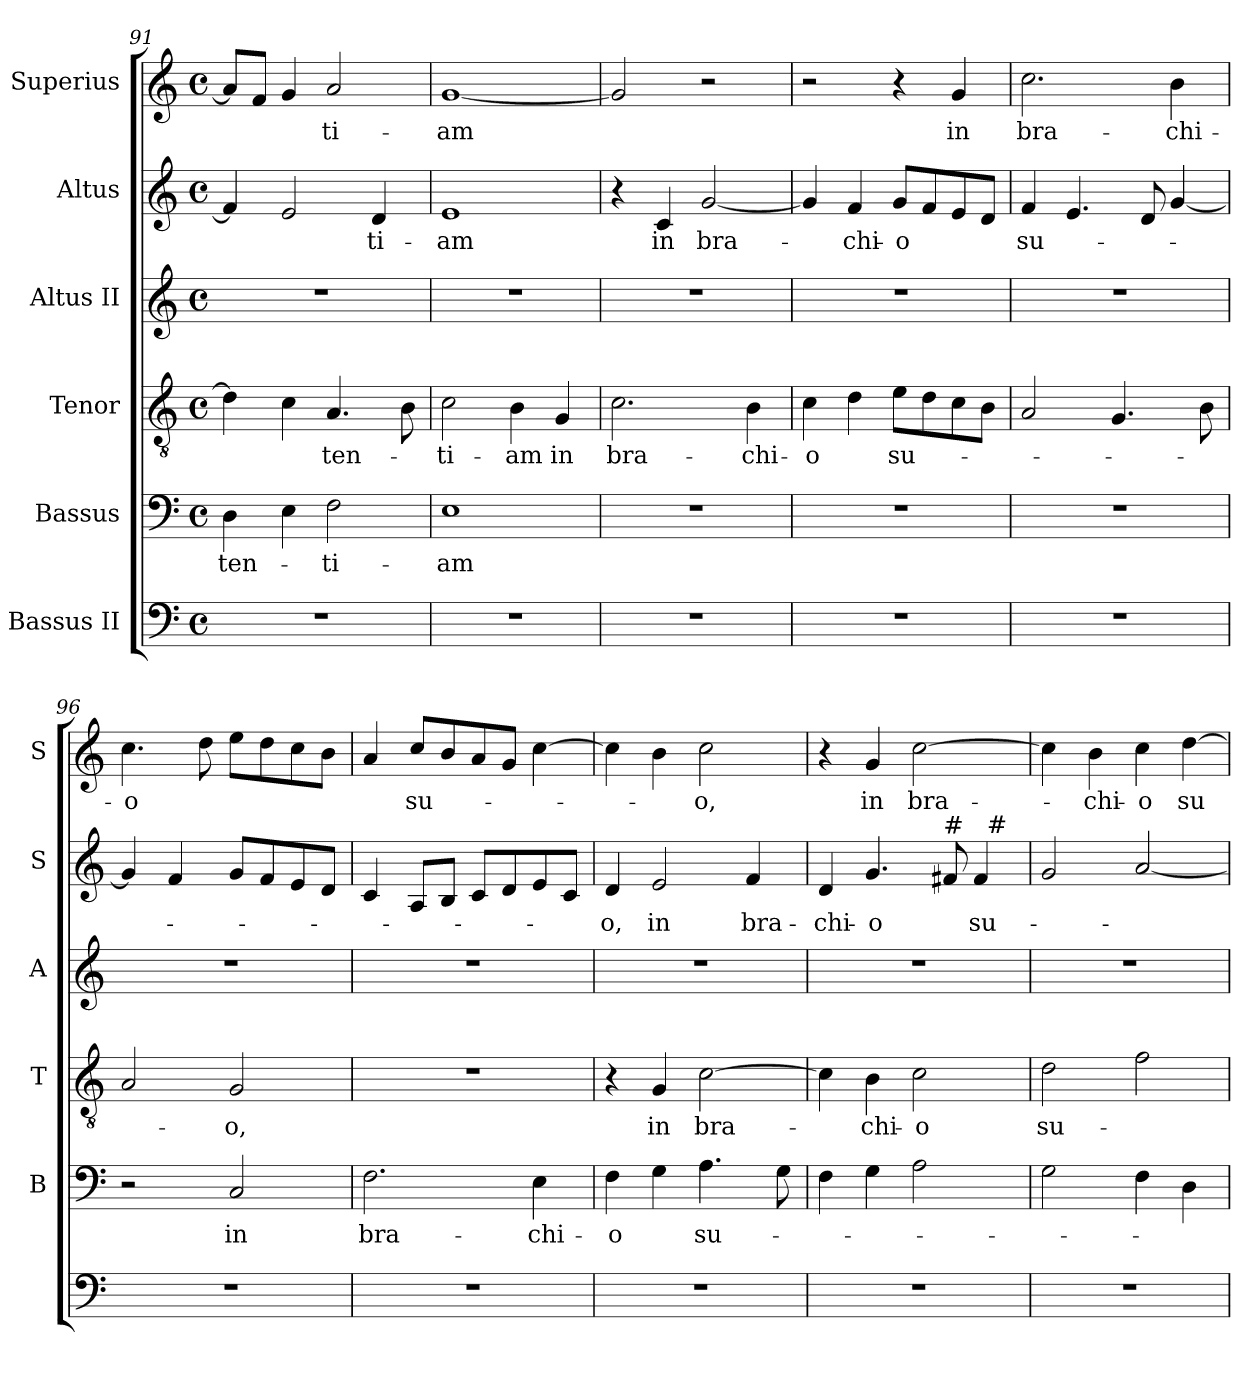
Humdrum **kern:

**kern	**kern	**text	**kern	**text	**kern	**kern	**text	**kern	**text
*part6	*part5	*part5	*part4	*part4	*part3	*part2	*part2	*part1	*part1
*staff6	*staff5	*staff5	*staff4	*staff4	*staff3	*staff2	*staff2	*staff1	*staff1
*I"Bassus II	*I"Bassus	*	*I"Tenor	*	*I"Altus II	*I"Altus	*	*I"Superius	*
*	*I'B	*	*I'T	*	*I'A	*I'S	*	*I'S	*
*clefF4	*clefF4	*	*clefGv2	*	*clefG2	*clefG2	*	*clefG2	*
*	*	*	*ITrd7c12	*	*	*	*	*	*
*k[]	*k[]	*	*k[]	*	*k[]	*k[]	*	*k[]	*
*C:	*C:	*	*C:	*	*C:	*C:	*	*C:	*
*M4/4	*M4/4	*	*M4/4	*	*M4/4	*M4/4	*	*M4/4	*
*met(c)	*met(c)	*	*met(c)	*	*met(c)	*met(c)	*	*met(c)	*
=91	=91	=91	=91	=91	=91	=91	=91	=91	=91
!	!	!LO:LY:b	!	!	!	!	!	!	!
1r	4D\	-ten-	4D\]	.	1r	4f/]	.	8a/L]	.
.	.	.	.	.	.	.	.	8f/J	.
.	4E\	.	4C\	.	.	2e/	.	4g/	.
!	!	!LO:LY:b	!	!LO:LY:b	!	!	!	!	!LO:LY:b
.	2F\	-ti-	4.AA/	-ten-	.	.	.	2a/	-ti-
!	!	!	!	!	!	!	!LO:LY:b	!	!
.	.	.	.	.	.	4d/	-ti-	.	.
.	.	.	8BB\	.	.	.	.	.	.
=92	=92	=92	=92	=92	=92	=92	=92	=92	=92
!	!	!LO:LY:b	!	!LO:LY:b	!	!	!LO:LY:b	!	!LO:LY:b
1r	1E	-am	2C\	-ti-	1r	1e	-am	[<1g	-am
!	!	!	!	!LO:LY:b	!	!	!	!	!
.	.	.	4BB\	-am	.	.	.	.	.
!	!	!	!	!LO:LY:b	!	!	!	!	!
.	.	.	4GG/	in	.	.	.	.	.
!!LO:LB:g=z
=93	=93	=93	=93	=93	=93	=93	=93	=93	=93
!	!	!	!	!LO:LY:b	!	!	!	!	!
1r	1r	.	2.C\	bra-	1r	4r	.	2g/]	.
!	!	!	!	!	!	!	!LO:LY:b	!	!
.	.	.	.	.	.	4c/	in	.	.
!	!	!	!	!	!	!	!LO:LY:b	!	!
.	.	.	.	.	.	[<2g/	bra-	2r	.
!	!	!	!	!LO:LY:b	!	!	!	!	!
.	.	.	4BB\	-chi-	.	.	.	.	.
=94	=94	=94	=94	=94	=94	=94	=94	=94	=94
!	!	!	!	!LO:LY:b	!	!	!	!	!
1r	1r	.	4C\	-o	1r	4g/]	.	2r	.
!	!	!	!	!	!	!	!LO:LY:b	!	!
.	.	.	4D\	.	.	4f/	-chi-	.	.
!	!	!	!	!LO:LY:b	!	!	!LO:LY:b	!	!
.	.	.	8E\L	su-	.	8g/L	-o	4r	.
.	.	.	8D\	.	.	8f/	.	.	.
!	!	!	!	!	!	!	!	!	!LO:LY:b
.	.	.	8C\	.	.	8e/	.	4g/	in
.	.	.	8BB\J	.	.	8d/J	.	.	.
=95	=95	=95	=95	=95	=95	=95	=95	=95	=95
!	!	!	!	!	!	!	!LO:LY:b	!	!LO:LY:b
1r	1r	.	2AA/	.	1r	4f/	su-	2.cc\	bra-
.	.	.	.	.	.	4.e/	.	.	.
.	.	.	4.GG/	.	.	.	.	.	.
.	.	.	.	.	.	8d/	.	.	.
!	!	!	!	!	!	!	!	!	!LO:LY:b
.	.	.	.	.	.	[<4g/	.	4b\	-chi-
.	.	.	8BB\	.	.	.	.	.	.
=96	=96	=96	=96	=96	=96	=96	=96	=96	=96
!	!	!	!	!	!	!	!	!	!LO:LY:b
1r	2r	.	2AA/	.	1r	4g/]	.	4.cc\	-o
.	.	.	.	.	.	4f/	.	.	.
.	.	.	.	.	.	.	.	8dd\	.
!	!	!LO:LY:b	!	!LO:LY:b	!	!	!	!	!
.	2C/	in	2GG/	-o,	.	8g/L	.	8ee\L	.
.	.	.	.	.	.	8f/	.	8dd\	.
.	.	.	.	.	.	8e/	.	8cc\	.
.	.	.	.	.	.	8d/J	.	8b\J	.
=97	=97	=97	=97	=97	=97	=97	=97	=97	=97
!	!	!LO:LY:b	!	!	!	!	!	!	!
1r	2.F\	bra-	1r	.	1r	4c/	.	4a/	.
!	!	!	!	!	!	!	!	!	!LO:LY:b
.	.	.	.	.	.	8A/L	.	8cc/L	su-
.	.	.	.	.	.	8B/J	.	8b/	.
.	.	.	.	.	.	8c/L	.	8a/	.
.	.	.	.	.	.	8d/	.	8g/J	.
!	!	!LO:LY:b	!	!	!	!	!	!	!
.	4E\	-chi-	.	.	.	8e/	.	[>4cc\	.
.	.	.	.	.	.	8c/J	.	.	.
=98	=98	=98	=98	=98	=98	=98	=98	=98	=98
!	!	!LO:LY:b	!	!	!	!	!LO:LY:b	!	!
1r	4F\	-o	4r	.	1r	4d/	-o,	4cc\]	.
!	!	!	!	!LO:LY:b	!	!	!LO:LY:b	!	!
.	4G\	.	4GG/	in	.	2e/	in	4b\	.
!	!	!LO:LY:b	!	!LO:LY:b	!	!	!	!	!LO:LY:b
.	4.A\	su-	[>2C\	bra-	.	.	.	2cc\	-o,
!	!	!	!	!	!	!	!LO:LY:b	!	!
.	.	.	.	.	.	4f/	bra-	.	.
.	8G\	.	.	.	.	.	.	.	.
=99	=99	=99	=99	=99	=99	=99	=99	=99	=99
!	!	!	!	!	!	!	!LO:LY:b	!	!
*	*	*	*	*	*	*^	*	*	*
1r	4F\	.	4C\]	.	1r	4d/	2ryy	-chi-	4r	.
!	!	!	!	!LO:LY:b	!	!	!	!LO:LY:b	!	!LO:LY:b
.	4G\	.	4BB\	-chi-	.	4.g/	.	-o	4g/	in
!	!	!	!	!LO:LY:b	!	!	!	!	!	!LO:LY:b
.	2A\	.	2C\	-o	.	.	4ryy	.	[>2cc\	bra-
!	!	!	!	!	!	!LO:TX:a:t=#	!	!	!	!
.	.	.	.	.	.	8f#/	.	.	.	.
!	!	!	!	!	!	!	!	!LO:LY:b	!	!
.	.	.	.	.	.	4f#/	32ryy	su-	.	.
!	!	!	!	!	!	!	!LO:TX:a:t=#	!	!	!
.	.	.	.	.	.	.	8..ryy	.	.	.
!!LO:LB:g=z
=100	=100	=100	=100	=100	=100	=100	=100	=100	=100	=100
!	!	!	!	!LO:LY:b	!	!	!	!	!	!
*	*	*	*	*	*	*v	*v	*	*	*
1r	2G\	.	2D\	su-	1r	2g/	.	4cc\]	.
!	!	!	!	!	!	!	!	!	!LO:LY:b
.	.	.	.	.	.	.	.	4b\	-chi-
!	!	!	!	!	!	!	!	!	!LO:LY:b
.	4F\	.	2F\	.	.	[<2a/	.	4cc\	-o
!	!	!	!	!	!	!	!	!	!LO:LY:b
.	4D\	.	.	.	.	.	.	[>4dd\	su-
=	=	=	=	=	=	=	=	=	=
*-	*-	*-	*-	*-	*-	*-	*-	*-	*-
